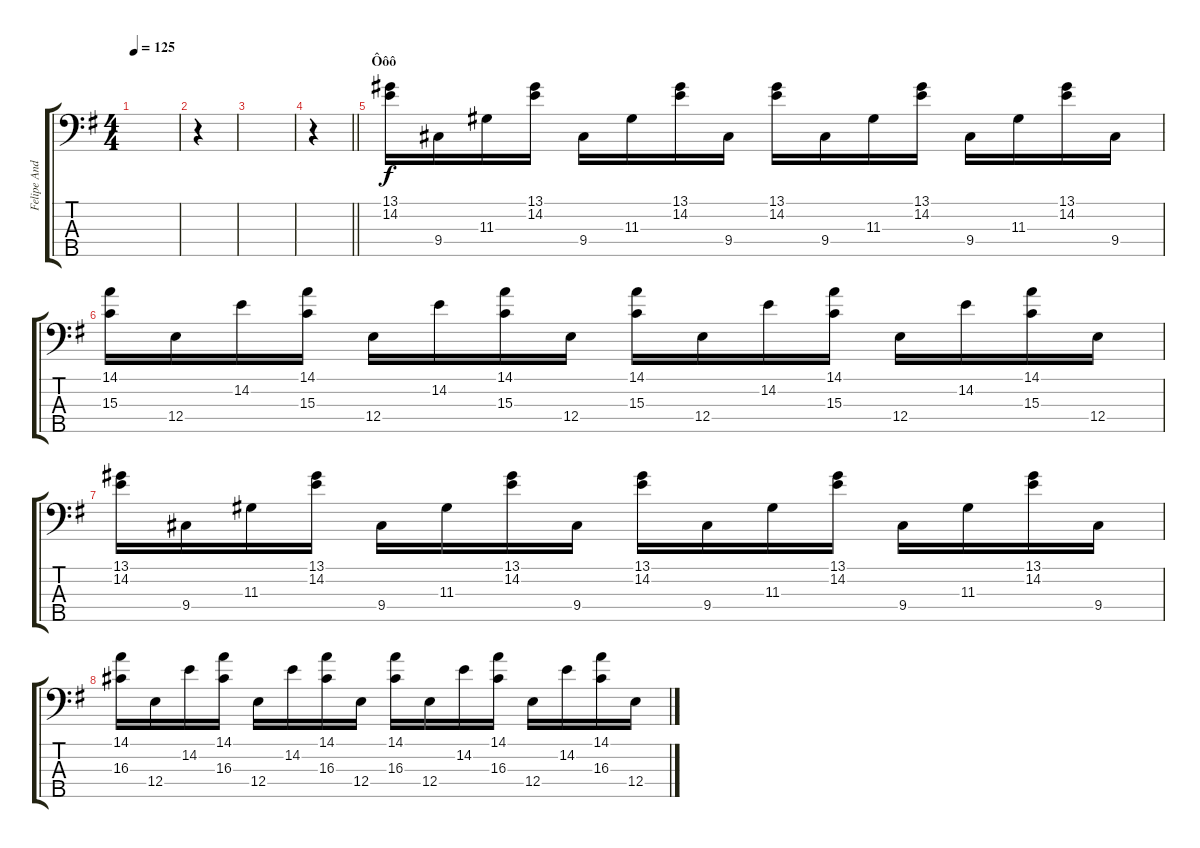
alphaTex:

\track ("Felipe Andreoli" "Felipe And") {instrument electricbassfinger}
\staff {score tabs}
\tuning (G2 D2 A1 E1 B0) {hide}
\ts (4 4)
\tempo 125
\clef f4
\ks eminor
|
r.4 |
|
\barLineRight lightlight
r.4 |
\section ("" "Ôôô")
(13.1 14.2).16 9.4.16 11.3.16 (13.1 14.2).16 9.4.16 11.3.16 (13.1 14.2).16 9.4.16 (13.1 14.2).16 9.4.16 11.3.16 (13.1 14.2).16 9.4.16 11.3.16 (13.1 14.2).16 9.4.16 |
(14.1 15.3).16 12.4.16 14.2.16 (14.1 15.3).16 12.4.16 14.2.16 (14.1 15.3).16 12.4.16 (14.1 15.3).16 12.4.16 14.2.16 (14.1 15.3).16 12.4.16 14.2.16 (14.1 15.3).16 12.4.16 |
(13.1 14.2).16 9.4.16 11.3.16 (13.1 14.2).16 9.4.16 11.3.16 (13.1 14.2).16 9.4.16 (13.1 14.2).16 9.4.16 11.3.16 (13.1 14.2).16 9.4.16 11.3.16 (13.1 14.2).16 9.4.16 |
(14.1 16.3).16 12.4.16 14.2.16 (14.1 16.3).16 12.4.16 14.2.16 (14.1 16.3).16 12.4.16 (14.1 16.3).16 12.4.16 14.2.16 (14.1 16.3).16 12.4.16 14.2.16 (14.1 16.3).16 12.4.16
